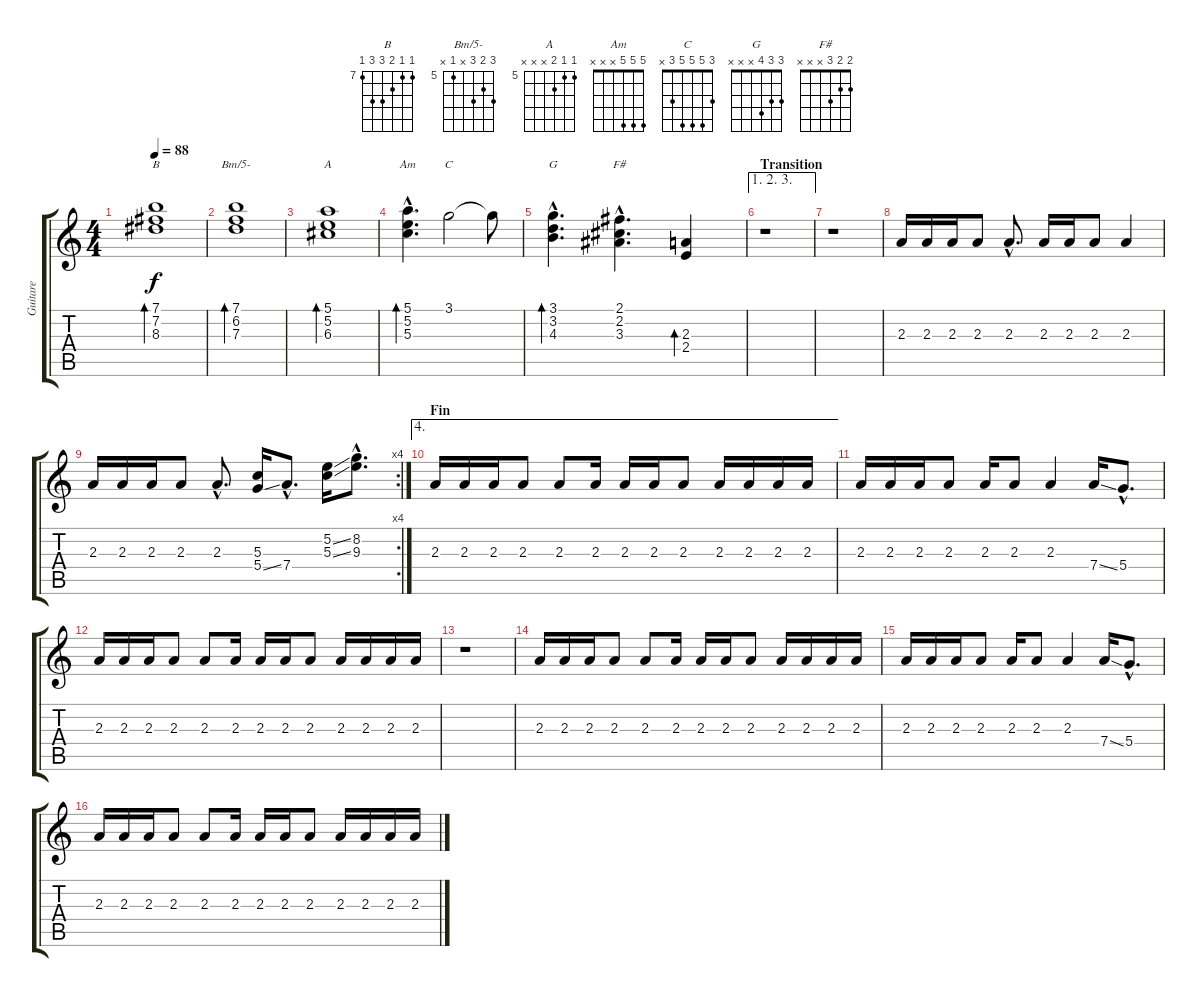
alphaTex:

\track ("Guitare" "Guitare") {instrument electricguitarclean}
\staff {score tabs}
\tuning (E4 B3 G3 D3 A2 E2) {hide}
\chord ("B" 7 7 8 9 9 7) {firstfret 7}
\chord ("Bm/5-" 7 6 7 x 5 x) {firstfret 5}
\chord ("A" 5 5 6 x x x) {firstfret 5}
\chord ("Am" 5 5 5 x x x)
\chord ("C" 3 5 5 5 3 x)
\chord ("G" 3 3 4 x x x)
\chord ("F#" 2 2 3 x x x)
\ts (4 4)
\tempo 88
\clef g2
\ks c
(7.1 7.2 8.3).1{bd 120 ch "B" dy f} |
(7.1 6.2 7.3).1{bd 60 ch "Bm/5-"} |
(5.1 5.2 6.3).1{bd 60 ch "A"} |
(5.1{hac} 5.2{hac} 5.3{hac}).4{d bd 120 ch "Am"} 3.1.2{ch "C"} 3.1{t}.8 |
(3.1{hac} 3.2{hac} 4.3{hac}).4{d bd 120 ch "G"} (2.1{hac} 2.2{hac} 3.3{hac}).4{d ch "F#"} (2.3 2.4).4{bd 60} |
\ae (1 2 3)
\section ("" "Transition")
r.1 |
r.1 |
2.3.16 2.3.16 2.3.16 2.3.8 2.3{hac}.8{d} 2.3.16 2.3.16 2.3.8 2.3.4 |
\rc 4
2.3.16 2.3.16 2.3.16 2.3.8 2.3{hac}.8{d} (5.3 5.4{ss}).16 7.4{hac}.8{d} (5.2{ss} 5.3{ss}).16 (8.2{hac} 9.3{hac}).8{d} |
\ae 4
\section ("" "Fin")
2.3.16 2.3.16 2.3.16 2.3.8 2.3.8 2.3.16 2.3.16 2.3.16 2.3.8 2.3.16 2.3.16 2.3.16 2.3.16 |
2.3.16 2.3.16 2.3.16 2.3.8 2.3.16 2.3.8 2.3.4 7.4{ss}.16 5.4{hac}.8{d} |
2.3.16 2.3.16 2.3.16 2.3.8 2.3.8 2.3.16 2.3.16 2.3.16 2.3.8 2.3.16 2.3.16 2.3.16 2.3.16 |
r.1 |
2.3.16 2.3.16 2.3.16 2.3.8 2.3.8 2.3.16 2.3.16 2.3.16 2.3.8 2.3.16 2.3.16 2.3.16 2.3.16 |
2.3.16 2.3.16 2.3.16 2.3.8 2.3.16 2.3.8 2.3.4 7.4{ss}.16 5.4{hac}.8{d} |
2.3.16{volume 9} 2.3.16 2.3.16 2.3.8 2.3.8{volume 8} 2.3.16 2.3.16 2.3.16 2.3.8 2.3.16{volume 7} 2.3.16 2.3.16 2.3.16
